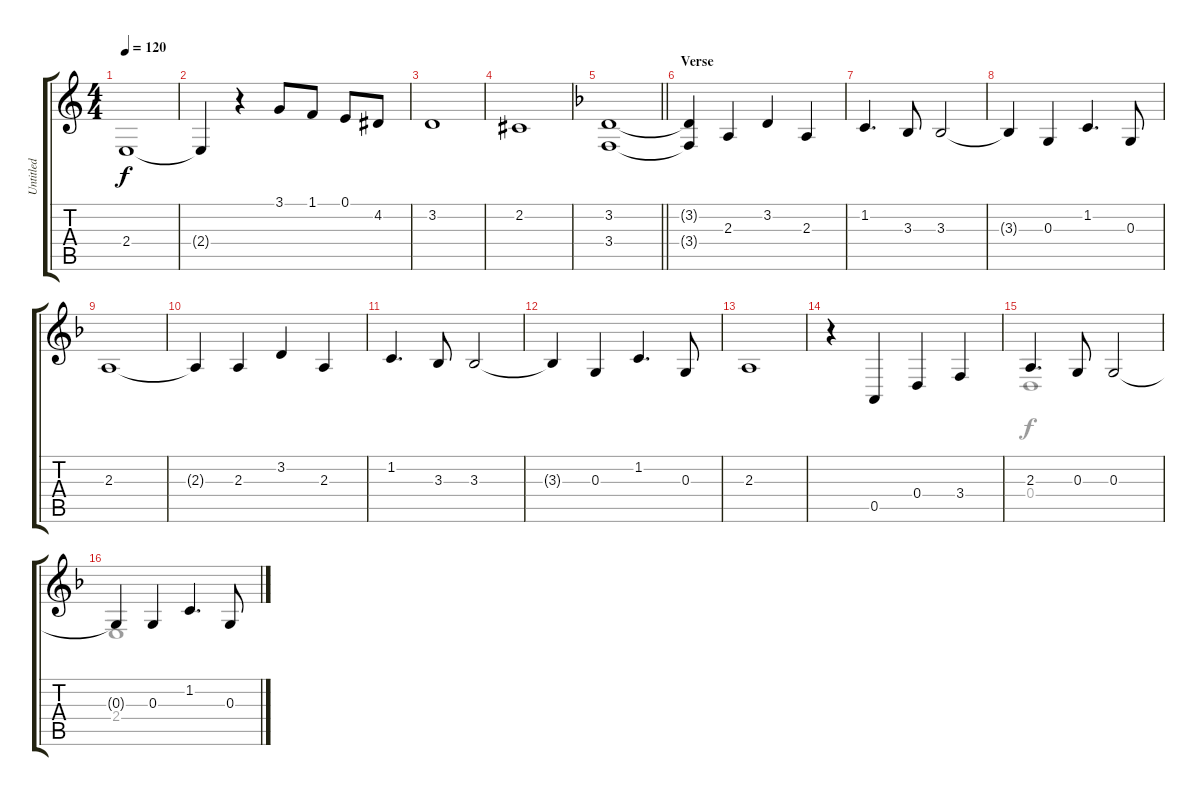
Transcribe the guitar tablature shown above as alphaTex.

\track ("Untitled" "Untitled") {instrument churchorgan}
\staff {score tabs}
\tuning (E4 B3 G3 D3 A2 E2) {hide}
\voice
\ts (4 4)
\tempo 120
\clef g2
\ks c
2.4.1{dy f} |
2.4{t}.4 r.4 3.1.8 1.1.8 0.1.8 4.2.8 |
3.2.1 |
2.2.1 |
\barLineRight lightlight
\ks f
(3.2 3.4).1 |
\section ("" "Verse")
(3.2{t} 3.4{t}).4 2.3.4 3.2.4 2.3.4 |
1.2.4{d} 3.3.8 3.3.2 |
3.3{t}.4 0.3.4 1.2.4{d} 0.3.8 |
2.3.1 |
2.3{t}.4 2.3.4 3.2.4 2.3.4 |
1.2.4{d} 3.3.8 3.3.2 |
3.3{t}.4 0.3.4 1.2.4{d} 0.3.8 |
2.3.1 |
r.4 0.5.4 0.4.4 3.4.4 |
2.3.4{d} 0.3.8 0.3.2 |
0.3{t}.4 0.3.4 1.2.4{d} 0.3.8
\voice
\clef g2
\ottava regular
\simile none
\ks c
|
|
|
|
\barLineRight lightlight
\ks f
|
|
|
|
|
|
|
|
|
|
0.4.1 |
2.4.1
